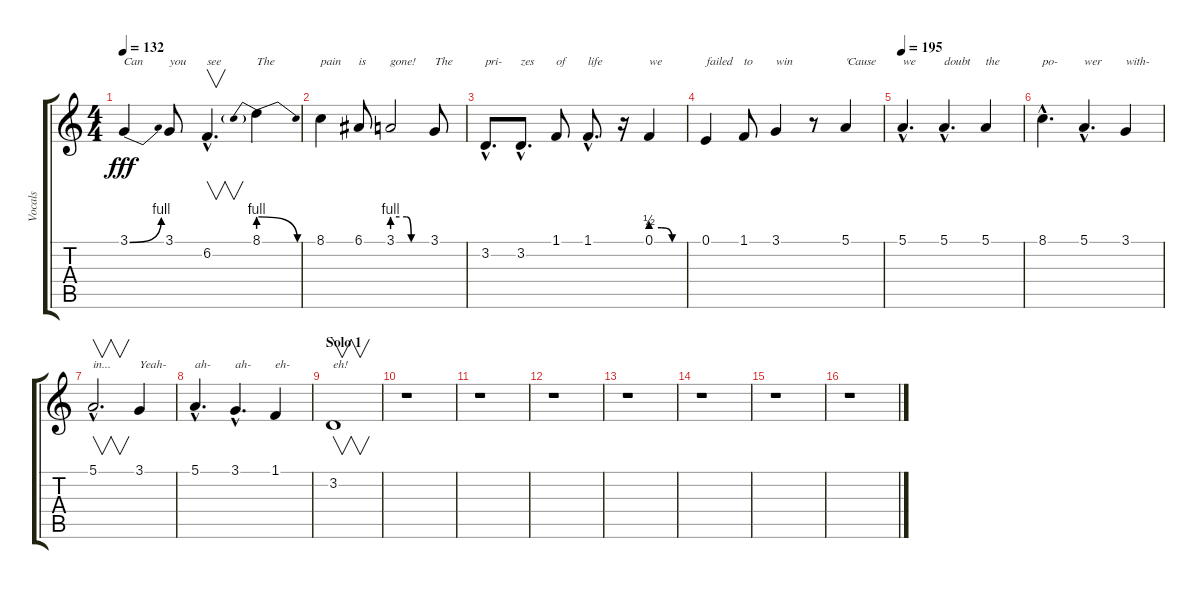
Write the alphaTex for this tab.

\track ("Vocals" "Vocals") {instrument lead2sawtooth}
\staff {score tabs}
\tuning (E4 B3 G3 D3 A2 E2) {hide}
\ts (4 4)
\tempo 132
\clef g2
\ks c
3.1{be (bend 0 0 60 4)}.4{txt "Can" dy fff} 3.1.8{txt "you"} 6.2{hac}.4{v d txt "see"} 8.1{be (prebendrelease 0 4 60 0)}.4{txt "The"} |
8.1.4{txt "pain"} 6.1.8{txt "is"} 3.1{be (custom 0 4 25 4 33 0 60 0)}.2{txt "gone!"} 3.1.8{txt "The"} |
3.2{hac}.8{d txt "pri-"} 3.2{hac}.8{d txt "zes"} 1.1.8{txt "of"} 1.1{hac}.8{d txt "life"} r.16 0.1{be (custom 0 2 20 2 40 0 60 0)}.4{txt "we"} |
0.1.4{txt "failed"} 1.1.8{txt "to"} 3.1.4{txt "win"} r.8 5.1.4{txt "'Cause"} |
\tempo 195
5.1{hac}.4{d txt "we"} 5.1{hac}.4{d txt "doubt"} 5.1.4{txt "the"} |
8.1{hac}.4{d txt "po-"} 5.1{hac}.4{d txt "wer"} 3.1.4{txt "with-"} |
5.1{hac}.2{v d txt "in..."} 3.1.4{txt "Yeah-"} |
5.1{hac}.4{d txt "ah-"} 3.1{hac}.4{d txt "ah-"} 1.1.4{txt "eh-"} |
\section ("" "Solo 1")
3.2.1{v txt "eh!"} |
r.1 |
r.1 |
r.1 |
r.1 |
r.1 |
r.1 |
r.1
